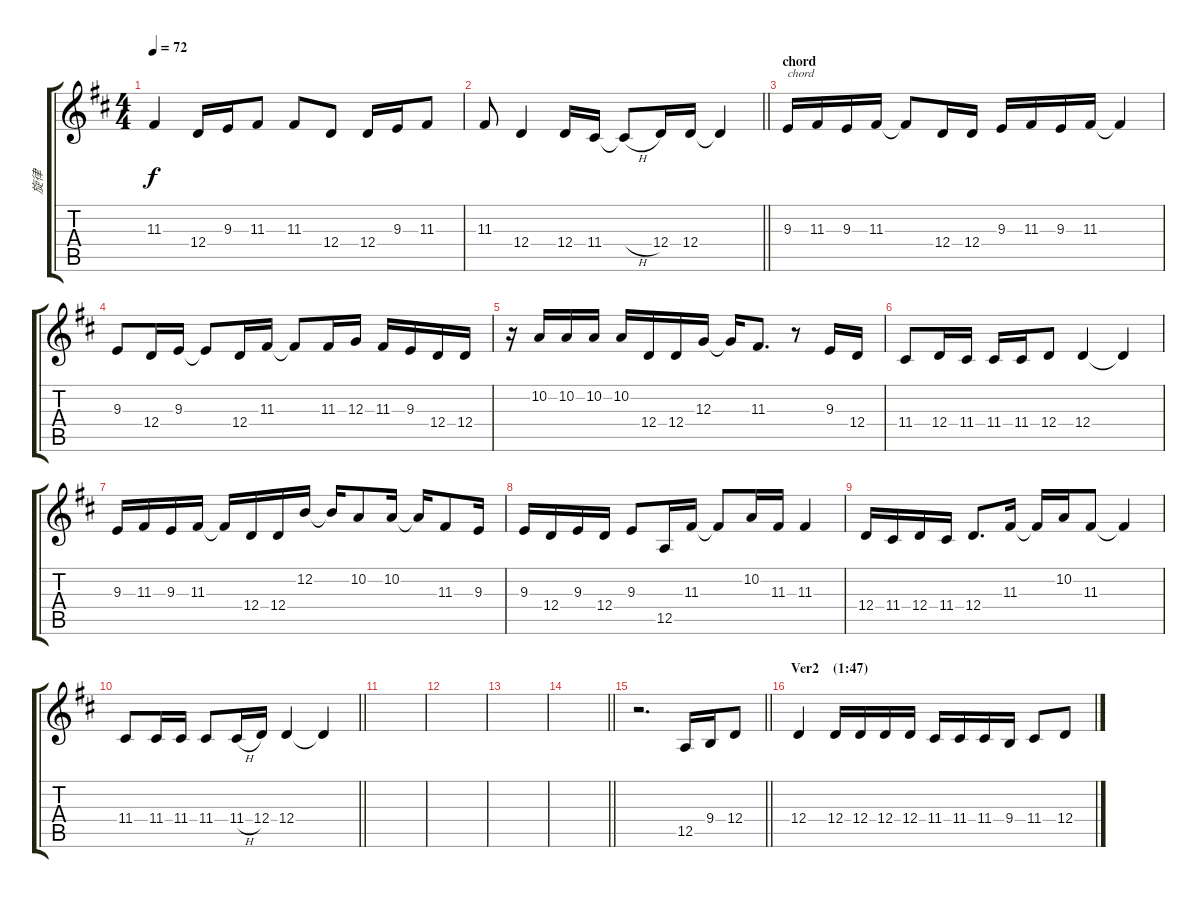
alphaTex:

\track ("旋律" "旋律") {instrument voiceoohs}
\staff {score tabs}
\tuning (E4 B3 G3 D3 A2 E2) {hide}
\ts (4 4)
\tempo 72
\clef g2
\ks d
11.3.4{dy f} 12.4.16 9.3.16 11.3.8 11.3.8 12.4.8 12.4.16 9.3.16 11.3.8 |
\barLineRight lightlight
11.3.8 12.4.4 12.4.16 11.4.16 11.4{h t}.8 12.4.16 12.4.16 12.4{t}.4 |
\section ("" "chord")
9.3.16{txt "chord"} 11.3.16 9.3.16 11.3.16 11.3{t}.8 12.4.16 12.4.16 9.3.16 11.3.16 9.3.16 11.3.16 11.3{t}.4 |
9.3.8 12.4.16 9.3.16 9.3{t}.8 12.4.16 11.3.16 11.3{t}.8 11.3.16 12.3.16 11.3.16 9.3.16 12.4.16 12.4.16 |
r.16 10.2.16 10.2.16 10.2.16 10.2.16 12.4.16 12.4.16 12.3.16 12.3{t}.16 11.3.8{d} r.8 9.3.16 12.4.16 |
11.4.8 12.4.16 11.4.16 11.4.16 11.4.16 12.4.8 12.4.4 12.4{t}.4 |
9.3.16 11.3.16 9.3.16 11.3.16 11.3{t}.16 12.4.16 12.4.16 12.2.16 12.2{t}.16 10.2.8 10.2.16 10.2{t}.16 11.3.8 9.3.16 |
9.3.16 12.4.16 9.3.16 12.4.16 9.3.8 12.5.16 11.3.16 11.3{t}.8 10.2.16 11.3.16 11.3.4 |
12.4.16 11.4.16 12.4.16 11.4.16 12.4.8{d} 11.3.16 11.3{t}.16 10.2.16 11.3.8 11.3{t}.4 |
\barLineRight lightlight
11.4.8 11.4.16 11.4.16 11.4.8 11.4{h}.16 12.4.16 12.4.4 12.4{t}.4 |
|
|
|
\barLineRight lightlight
|
\barLineRight lightlight
r.2{d} 12.5.16 9.4.16 12.4.8 |
\section ("" "Ver2    (1:47)")
12.4.4 12.4.16 12.4.16 12.4.16 12.4.16 11.4.16 11.4.16 11.4.16 9.4.16 11.4.8 12.4.8
